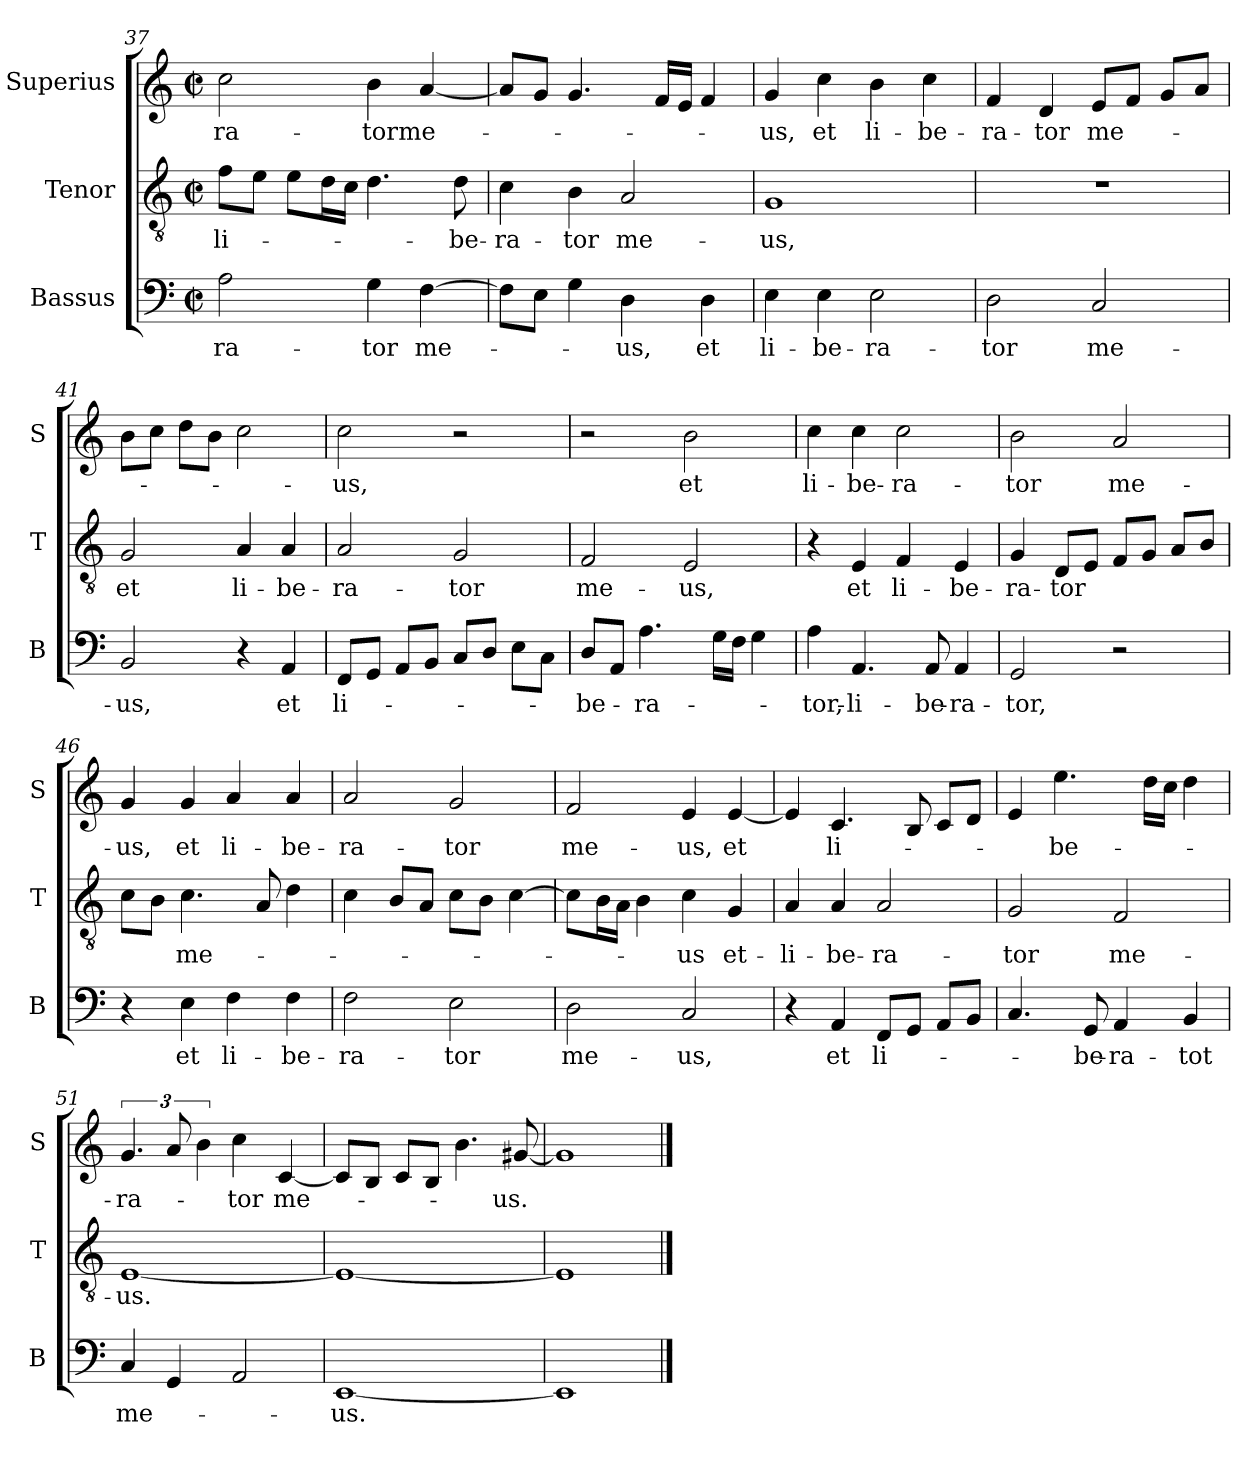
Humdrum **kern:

**kern	**text	**kern	**text	**kern	**text
*part3	*part3	*part2	*part2	*part1	*part1
*staff3	*staff3	*staff2	*staff2	*staff1	*staff1
*I"Bassus	*	*I"Tenor	*	*I"Superius	*
*I'B	*	*I'T	*	*I'S	*
*clefF4	*	*clefGv2	*	*clefG2	*
*k[]	*	*k[]	*	*k[]	*
*C:	*	*C:	*	*C:	*
*M2/2	*	*M2/2	*	*M2/2	*
*met(c|)	*	*met(c|)	*	*met(c|)	*
=37	=37	=37	=37	=37	=37
!	!LO:LY:b	!	!LO:LY:b	!	!LO:LY:b
2A\	-ra-	8f\L	li-	2cc\	-ra-
.	.	8e\J	.	.	.
.	.	8e\L	.	.	.
.	.	16d\L	.	.	.
.	.	16c\JJ	.	.	.
!	!LO:LY:b	!	!	!	!LO:LY:b
4G\	-tor	4.d\	.	4b\	-tor
!	!LO:LY:b	!	!	!	!LO:LY:b
[4F\	me-	.	.	[4a/	me-
!	!	!	!LO:LY:b	!	!
.	.	8d\	-be-	.	.
=38	=38	=38	=38	=38	=38
!	!	!	!LO:LY:b	!	!
8F\L]	.	4c\	-ra-	8a/L]	.
8E\J	.	.	.	8g/J	.
!	!	!	!LO:LY:b	!	!
4G\	.	4B\	-tor	4.g/	.
!	!LO:LY:b	!	!LO:LY:b	!	!
4D\	-us,	2A/	me-	.	.
.	.	.	.	16f/LL	.
.	.	.	.	16e/JJ	.
!	!LO:LY:b	!	!	!	!
4D\	et	.	.	4f/	.
=39	=39	=39	=39	=39	=39
!	!LO:LY:b	!	!LO:LY:b	!	!LO:LY:b
4E\	li-	1G	-us,	4g/	-us,
!	!LO:LY:b	!	!	!	!LO:LY:b
4E\	-be-	.	.	4cc\	et
!	!LO:LY:b	!	!	!	!LO:LY:b
2E\	-ra-	.	.	4b\	li-
!	!	!	!	!	!LO:LY:b
.	.	.	.	4cc\	-be-
!!LO:LB:g=z
=40	=40	=40	=40	=40	=40
!	!LO:LY:b	!	!	!	!LO:LY:b
2D\	-tor	1r	.	4f/	-ra-
!	!	!	!	!	!LO:LY:b
.	.	.	.	4d/	-tor
!	!LO:LY:b	!	!	!	!LO:LY:b
2C/	me-	.	.	8e/L	me-
.	.	.	.	8f/J	.
.	.	.	.	8g/L	.
.	.	.	.	8a/J	.
=41	=41	=41	=41	=41	=41
!	!LO:LY:b	!	!LO:LY:b	!	!
2BB/	-us,	2G/	et	8b\L	.
.	.	.	.	8cc\J	.
.	.	.	.	8dd\L	.
.	.	.	.	8b\J	.
!	!	!	!LO:LY:b	!	!
4r	.	4A/	li-	2cc\	.
!	!LO:LY:b	!	!LO:LY:b	!	!
4AA/	et	4A/	-be-	.	.
=42	=42	=42	=42	=42	=42
!	!LO:LY:b	!	!LO:LY:b	!	!LO:LY:b
8FF/L	li-	2A/	-ra-	2cc\	-us,
8GG/J	.	.	.	.	.
8AA/L	.	.	.	.	.
8BB/J	.	.	.	.	.
!	!	!	!LO:LY:b	!	!
8C/L	.	2G/	-tor	2r	.
8D/J	.	.	.	.	.
8E\L	.	.	.	.	.
8C\J	.	.	.	.	.
=43	=43	=43	=43	=43	=43
!	!LO:LY:b	!	!LO:LY:b	!	!
8D/L	-be-	2F/	me-	2r	.
8AA/J	.	.	.	.	.
!	!LO:LY:b	!	!	!	!
4.A\	-ra-	.	.	.	.
!	!	!	!LO:LY:b	!	!LO:LY:b
.	.	2E/	-us,	2b\	et
16G\LL	.	.	.	.	.
16F\JJ	.	.	.	.	.
4G\	.	.	.	.	.
=44	=44	=44	=44	=44	=44
!	!LO:LY:b	!	!	!	!LO:LY:b
4A\	-tor,-	4r	.	4cc\	li-
!	!LO:LY:b	!	!LO:LY:b	!	!LO:LY:b
4.AA/	-li-	4E/	et	4cc\	-be-
!	!	!	!LO:LY:b	!	!LO:LY:b
.	.	4F/	li-	2cc\	-ra-
!	!LO:LY:b	!	!	!	!
8AA/	-be-	.	.	.	.
!	!LO:LY:b	!	!LO:LY:b	!	!
4AA/	-ra-	4E/	-be-	.	.
!!LO:LB:g=z
=45	=45	=45	=45	=45	=45
!	!LO:LY:b	!	!LO:LY:b	!	!LO:LY:b
2GG/	-tor,	4G/	-ra-	2b\	-tor
!	!	!	!LO:LY:b	!	!
.	.	8D/L	-tor	.	.
.	.	8E/J	.	.	.
!	!	!	!	!	!LO:LY:b
2r	.	8F/L	.	2a/	me-
.	.	8G/J	.	.	.
.	.	8A/L	.	.	.
.	.	8B/J	.	.	.
=46	=46	=46	=46	=46	=46
!	!	!	!	!	!LO:LY:b
4r	.	8c\L	.	4g/	-us,
.	.	8B\J	.	.	.
!	!LO:LY:b	!	!LO:LY:b	!	!LO:LY:b
4E\	et	4.c\	me-	4g/	et
!	!LO:LY:b	!	!	!	!LO:LY:b
4F\	li-	.	.	4a/	li-
.	.	8A/	.	.	.
!	!LO:LY:b	!	!	!	!LO:LY:b
4F\	-be-	4d\	.	4a/	-be-
=47	=47	=47	=47	=47	=47
!	!LO:LY:b	!	!	!	!LO:LY:b
2F\	-ra-	4c\	.	2a/	-ra-
.	.	8B/L	.	.	.
.	.	8A/J	.	.	.
!	!LO:LY:b	!	!	!	!LO:LY:b
2E\	-tor	8c\L	.	2g/	-tor
.	.	8B\J	.	.	.
.	.	[4c\	.	.	.
=48	=48	=48	=48	=48	=48
!	!LO:LY:b	!	!	!	!LO:LY:b
2D\	me-	8c\L]	.	2f/	me-
.	.	16B\L	.	.	.
.	.	16A\JJ	.	.	.
.	.	4B\	.	.	.
!	!LO:LY:b	!	!LO:LY:b	!	!LO:LY:b
2C/	-us,	4c\	-us	4e/	-us,
!	!	!	!LO:LY:b	!	!LO:LY:b
.	.	4G/	et-	[4e/	et
=49	=49	=49	=49	=49	=49
!	!	!	!LO:LY:b	!	!
4r	.	4A/	-li-	4e/]	.
!	!LO:LY:b	!	!LO:LY:b	!	!LO:LY:b
4AA/	et	4A/	-be-	4.c/	li-
!	!LO:LY:b	!	!LO:LY:b	!	!
8FF/L	li-	2A/	-ra-	.	.
8GG/J	.	.	.	8B/	.
8AA/L	.	.	.	8c/L	.
8BB/J	.	.	.	8d/J	.
!!LO:LB:g=z
=50	=50	=50	=50	=50	=50
!	!	!	!LO:LY:b	!	!
4.C/	.	2G/	-tor	4e/	.
!	!	!	!	!	!LO:LY:b
.	.	.	.	4.ee\	-be-
!	!LO:LY:b	!	!	!	!
8GG/	-be-	.	.	.	.
!	!LO:LY:b	!	!LO:LY:b	!	!
4AA/	-ra-	2F/	me-	.	.
.	.	.	.	16dd\LL	.
.	.	.	.	16cc\JJ	.
!	!LO:LY:b	!	!	!	!
4BB/	-tot	.	.	4dd\	.
=51	=51	=51	=51	=51	=51
!	!LO:LY:b	!	!LO:LY:b	!	!LO:LY:b
4C/	me-	[1E	-us.	6.g/	-ra-
4GG/	.	.	.	12a/	.
.	.	.	.	6b\	.
!	!	!	!	!	!LO:LY:b
2AA/	.	.	.	4cc\	-tor
!	!	!	!	!	!LO:LY:b
.	.	.	.	[4c/	me-
=52	=52	=52	=52	=52	=52
!	!LO:LY:b	!	!	!	!
[1EE	-us.	1E_	.	8c/L]	.
.	.	.	.	8B/J	.
.	.	.	.	8c/L	.
.	.	.	.	8B/J	.
.	.	.	.	4.b\	.
!	!	!	!	!	!LO:LY:b
.	.	.	.	[8g#X/	-us.
=53	=53	=53	=53	=53	=53
1EE]	.	1E]	.	1g#]	.
==	==	==	==	==	==
*-	*-	*-	*-	*-	*-
